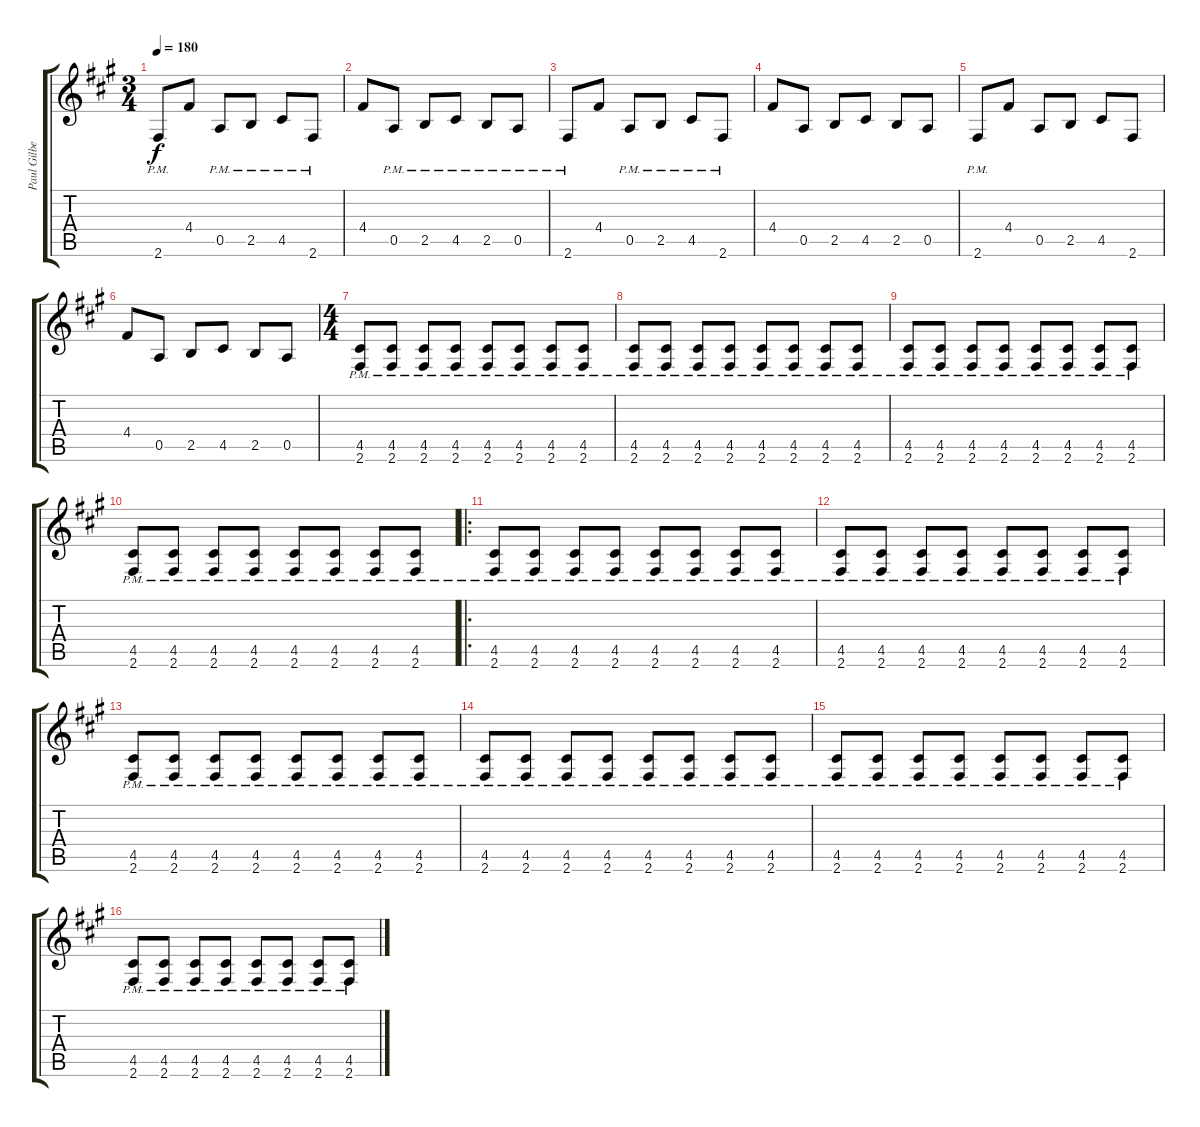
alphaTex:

\track ("Paul Gilbert" "Paul Gilbe") {instrument overdrivenguitar}
\staff {score tabs}
\tuning (E4 B3 G3 D3 A2 E2) {hide}
\ts (3 4)
\tempo 180
\clef g2
\ks a
2.6{pm}.8{dy f} 4.4.8 0.5{pm}.8 2.5{pm}.8 4.5{pm}.8 2.6{pm}.8 |
4.4.8 0.5{pm}.8 2.5{pm}.8 4.5{pm}.8 2.5{pm}.8 0.5{pm}.8 |
2.6{pm}.8 4.4.8 0.5{pm}.8 2.5{pm}.8 4.5{pm}.8 2.6{pm}.8 |
4.4.8 0.5.8 2.5.8 4.5.8 2.5.8 0.5.8 |
2.6{pm}.8 4.4.8 0.5.8 2.5.8 4.5.8 2.6.8 |
4.4.8 0.5.8 2.5.8 4.5.8 2.5.8 0.5.8 |
\ts (4 4)
(4.5{pm} 2.6{pm}).8 (4.5{pm} 2.6{pm}).8 (4.5{pm} 2.6{pm}).8 (4.5{pm} 2.6{pm}).8 (4.5{pm} 2.6{pm}).8 (4.5{pm} 2.6{pm}).8 (4.5{pm} 2.6{pm}).8 (4.5{pm} 2.6{pm}).8 |
(4.5{pm} 2.6{pm}).8 (4.5{pm} 2.6{pm}).8 (4.5{pm} 2.6{pm}).8 (4.5{pm} 2.6{pm}).8 (4.5{pm} 2.6{pm}).8 (4.5{pm} 2.6{pm}).8 (4.5{pm} 2.6{pm}).8 (4.5{pm} 2.6{pm}).8 |
(4.5{pm} 2.6{pm}).8 (4.5{pm} 2.6{pm}).8 (4.5{pm} 2.6{pm}).8 (4.5{pm} 2.6{pm}).8 (4.5{pm} 2.6{pm}).8 (4.5{pm} 2.6{pm}).8 (4.5{pm} 2.6{pm}).8 (4.5{pm} 2.6{pm}).8 |
(4.5{pm} 2.6{pm}).8 (4.5{pm} 2.6{pm}).8 (4.5{pm} 2.6{pm}).8 (4.5{pm} 2.6{pm}).8 (4.5{pm} 2.6{pm}).8 (4.5{pm} 2.6{pm}).8 (4.5{pm} 2.6{pm}).8 (4.5{pm} 2.6{pm}).8 |
\ro
(4.5{pm} 2.6{pm}).8 (4.5{pm} 2.6{pm}).8 (4.5{pm} 2.6{pm}).8 (4.5{pm} 2.6{pm}).8 (4.5{pm} 2.6{pm}).8 (4.5{pm} 2.6{pm}).8 (4.5{pm} 2.6{pm}).8 (4.5{pm} 2.6{pm}).8 |
(4.5{pm} 2.6{pm}).8 (4.5{pm} 2.6{pm}).8 (4.5{pm} 2.6{pm}).8 (4.5{pm} 2.6{pm}).8 (4.5{pm} 2.6{pm}).8 (4.5{pm} 2.6{pm}).8 (4.5{pm} 2.6{pm}).8 (4.5{pm} 2.6{pm}).8 |
(4.5{pm} 2.6{pm}).8 (4.5{pm} 2.6{pm}).8 (4.5{pm} 2.6{pm}).8 (4.5{pm} 2.6{pm}).8 (4.5{pm} 2.6{pm}).8 (4.5{pm} 2.6{pm}).8 (4.5{pm} 2.6{pm}).8 (4.5{pm} 2.6{pm}).8 |
(4.5{pm} 2.6{pm}).8 (4.5{pm} 2.6{pm}).8 (4.5{pm} 2.6{pm}).8 (4.5{pm} 2.6{pm}).8 (4.5{pm} 2.6{pm}).8 (4.5{pm} 2.6{pm}).8 (4.5{pm} 2.6{pm}).8 (4.5{pm} 2.6{pm}).8 |
(4.5{pm} 2.6{pm}).8 (4.5{pm} 2.6{pm}).8 (4.5{pm} 2.6{pm}).8 (4.5{pm} 2.6{pm}).8 (4.5{pm} 2.6{pm}).8 (4.5{pm} 2.6{pm}).8 (4.5{pm} 2.6{pm}).8 (4.5{pm} 2.6{pm}).8 |
(4.5{pm} 2.6{pm}).8 (4.5{pm} 2.6{pm}).8 (4.5{pm} 2.6{pm}).8 (4.5{pm} 2.6{pm}).8 (4.5{pm} 2.6{pm}).8 (4.5{pm} 2.6{pm}).8 (4.5{pm} 2.6{pm}).8 (4.5{pm} 2.6{pm}).8
